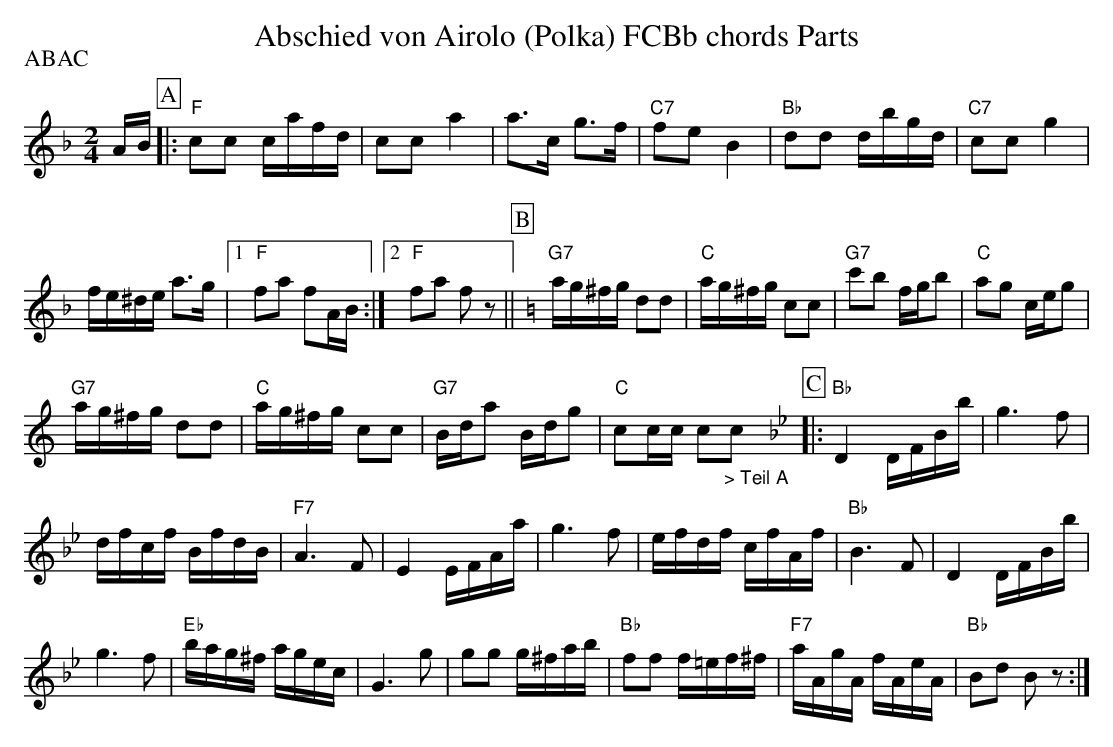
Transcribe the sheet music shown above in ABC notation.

X:1
T: Abschied von Airolo (Polka) FCBb chords Parts
P:ABAC
M:2/4
L:1/16
K:F %%MIDI gchordon
AB [P:A] |: "F"c2c2 cafd | c2c2a4 | a3c g3f | "C7"f2e2B4 | "Bb"d2d2 dbgd | "C7"c2c2g4 |
fe^de a3g |1 "F"f2a2 f2AB :|2 "F"f2a2 f2 z2 || [P:B] [K:C] "G7"ag^fg d2d2 | "C"ag^fg c2c2 | "G7"c'2b2 fgb2 | "C"a2g2 ceg2 |
"G7"ag^fg d2d2 | "C"ag^fg c2c2 | "G7"Bda2 Bdg2 | "C"c2cc c2"_> Teil A"c2 [K:Bb] [P:C] |: "Bb"D4 DFBb | g6f2 |
dfcf BfdB | "F7"A6F2 | E4 EFAa | g6f2 | efdf cfAf | "Bb"B6F2 | D4 DFBb |
g6f2 | "Eb"bag^f agec | G6g2 | g2g2 g^fab | "Bb"f2f2 f=ef^f | "F7"aAgA fAeA | "Bb"B2d2 B2z2 :|
